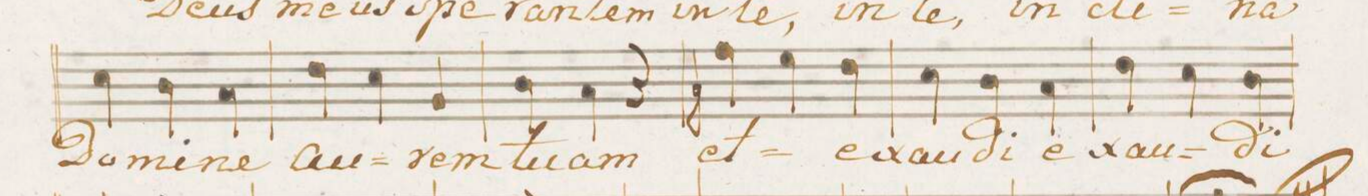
**kern	**text	**dynam
*I"Tenore.	*	*
*clefC4	*	*
*k[f#]	*	*
*M3/4	*	*
4B\	Do-	.
4A\	-mi-	.
4G\	-ne	.
=44	=44	=44
4c\	au-	.
4B\	.	.
4F#/	-rem	.
=45	=45	=45
4A\	tu-	.
4G\	-am	.
4r	.	.
=46	=46	=46
4e\	et	f
4d\	.	.
4c\	e-	.
=47	=47	=47
4B\	-xau-	.
4A\	-di	.
4G\	e-	.
=48	=48	=48
4c\	-xau-	.
4B\	.	.
4A\	-di	.
=49	=49	=49
*-	*-	*-
